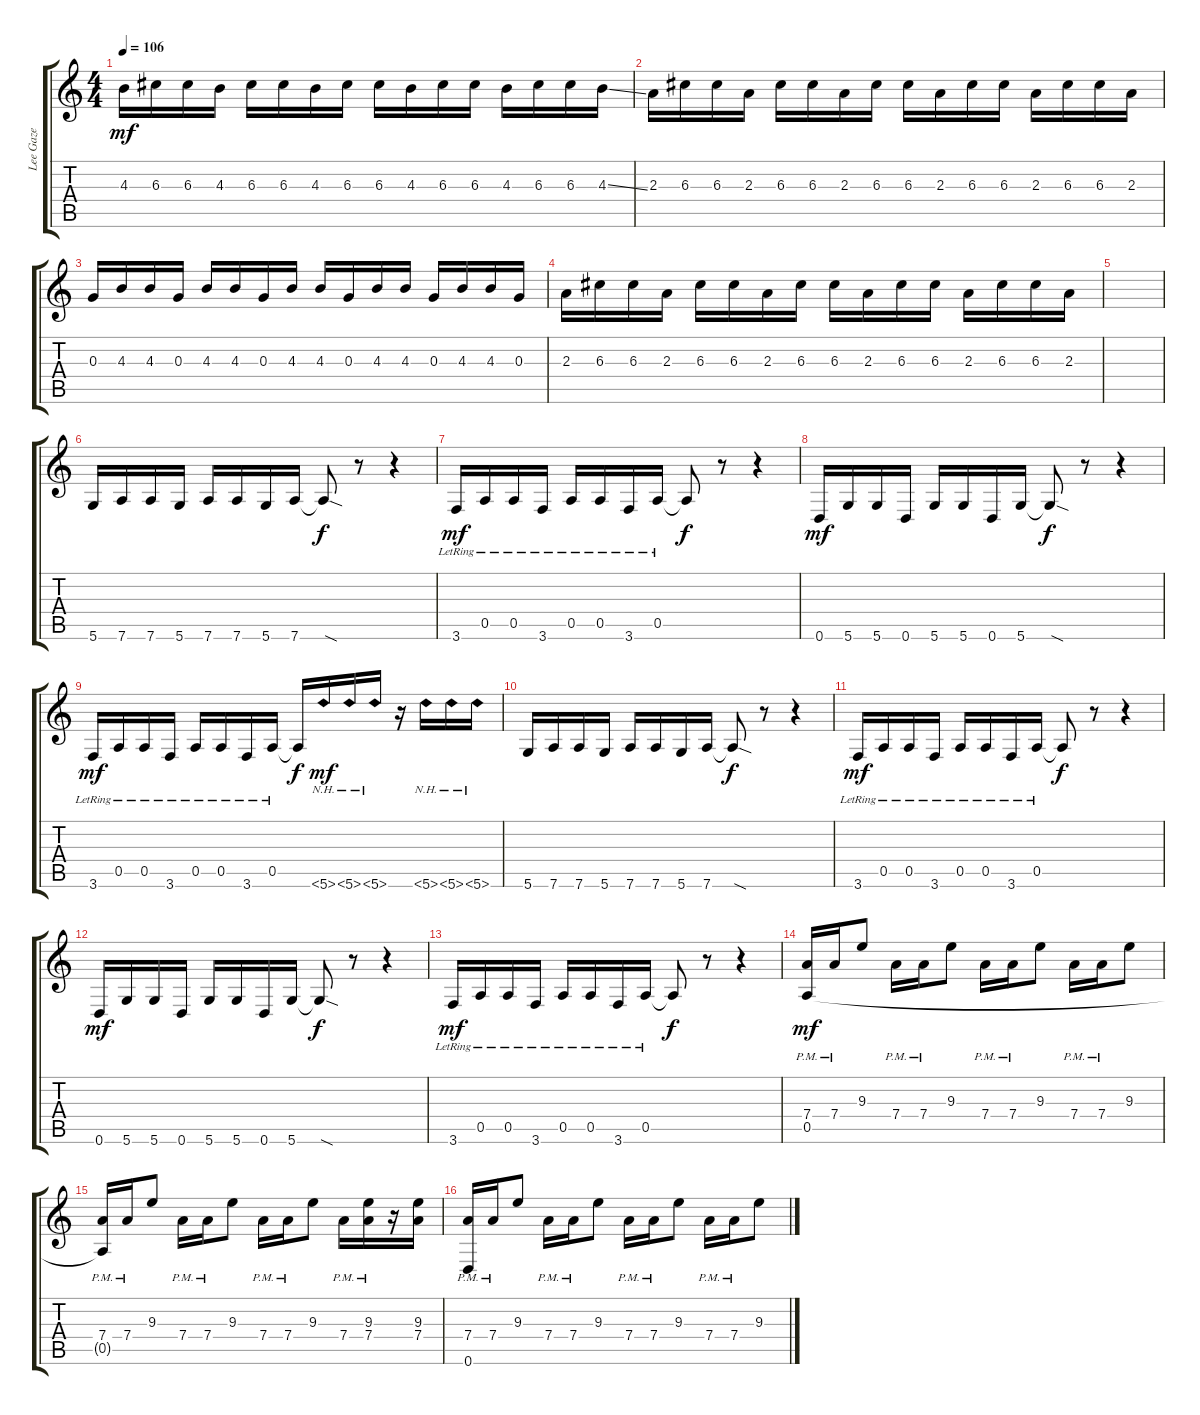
\track ("Lee Gaze" "Lee Gaze") {instrument overdrivenguitar}
\staff {score tabs}
\tuning (E4 B3 G3 D3 A2 D2) {hide}
\ts (4 4)
\tempo 106
\clef g2
\ks c
4.3.16{dy mf} 6.3.16 6.3.16 4.3.16 6.3.16 6.3.16 4.3.16 6.3.16 6.3.16 4.3.16 6.3.16 6.3.16 4.3.16 6.3.16 6.3.16 4.3{ss}.16 |
2.3.16 6.3.16 6.3.16 2.3.16 6.3.16 6.3.16 2.3.16 6.3.16 6.3.16 2.3.16 6.3.16 6.3.16 2.3.16 6.3.16 6.3.16 2.3.16 |
0.3.16 4.3.16 4.3.16 0.3.16 4.3.16 4.3.16 0.3.16 4.3.16 4.3.16 0.3.16 4.3.16 4.3.16 0.3.16 4.3.16 4.3.16 0.3.16 |
2.3.16 6.3.16 6.3.16 2.3.16 6.3.16 6.3.16 2.3.16 6.3.16 6.3.16 2.3.16 6.3.16 6.3.16 2.3.16 6.3.16 6.3.16 2.3.16 |
|
5.6.16 7.6.16 7.6.16 5.6.16 7.6.16 7.6.16 5.6.16 7.6.16 7.6{sod t}.8{dy f} r.8 r.4 |
3.6{lr}.16{dy mf} 0.5{lr}.16 0.5{lr}.16 3.6{lr}.16 0.5{lr}.16 0.5{lr}.16 3.6{lr}.16 0.5{lr}.16 0.5{t}.8{dy f} r.8 r.4 |
0.6.16{dy mf} 5.6.16 5.6.16 0.6.16 5.6.16 5.6.16 0.6.16 5.6.16 5.6{sod t}.8{dy f} r.8 r.4 |
3.6{lr}.16{dy mf} 0.5{lr}.16 0.5{lr}.16 3.6{lr}.16 0.5{lr}.16 0.5{lr}.16 3.6{lr}.16 0.5{lr}.16 0.5{t}.16{dy f} 5.6{nh}.16{dy mf} 5.6{nh}.16 5.6{nh}.16 r.16 5.6{nh}.16 5.6{nh}.16 5.6{nh}.16 |
5.6.16 7.6.16 7.6.16 5.6.16 7.6.16 7.6.16 5.6.16 7.6.16 7.6{sod t}.8{dy f} r.8 r.4 |
3.6{lr}.16{dy mf} 0.5{lr}.16 0.5{lr}.16 3.6{lr}.16 0.5{lr}.16 0.5{lr}.16 3.6{lr}.16 0.5{lr}.16 0.5{t}.8{dy f} r.8 r.4 |
0.6.16{dy mf} 5.6.16 5.6.16 0.6.16 5.6.16 5.6.16 0.6.16 5.6.16 5.6{sod t}.8{dy f} r.8 r.4 |
3.6{lr}.16{dy mf} 0.5{lr}.16 0.5{lr}.16 3.6{lr}.16 0.5{lr}.16 0.5{lr}.16 3.6{lr}.16 0.5{lr}.16 0.5{t}.8{dy f} r.8 r.4 |
(7.4{pm} 0.5{pm}).16{dy mf instrument overdrivenguitar} 7.4{pm}.16 9.3.8 7.4{pm}.16 7.4{pm}.16 9.3.8 7.4{pm}.16 7.4{pm}.16 9.3.8 7.4{pm}.16 7.4{pm}.16 9.3.8 |
(7.4{pm} 0.5{t}).16 7.4{pm}.16 9.3.8 7.4{pm}.16 7.4{pm}.16 9.3.8 7.4{pm}.16 7.4{pm}.16 9.3.8 7.4{pm}.16 (9.3 7.4{pm}).16 r.16 (9.3 7.4).16 |
(7.4{pm} 0.6).16 7.4{pm}.16 9.3.8 7.4{pm}.16 7.4{pm}.16 9.3.8 7.4{pm}.16 7.4{pm}.16 9.3.8 7.4{pm}.16 7.4{pm}.16 9.3.8
